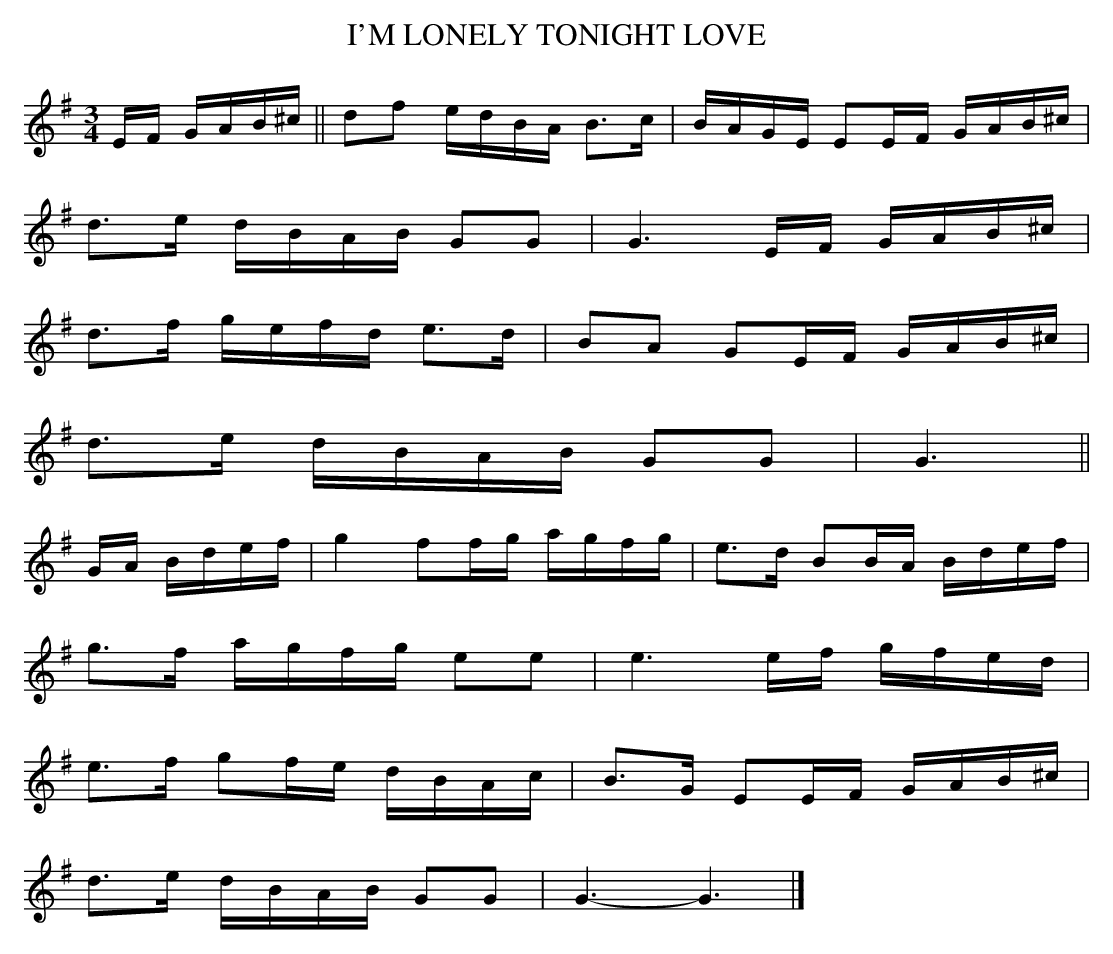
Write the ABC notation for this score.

X:1
T:I'M LONELY TONIGHT LOVE
Y:"moderate"
M:3/4
L:1/8
K:G
E/F/ G/A/B/^c/||df e/d/B/A/ B>c|B/A/G/E/ EE/F/ G/A/B/^c/|
d>e d/B/A/B/ GG|G3 E/F/ G/A/B/^c/|
d>f g/e/f/d/ e>d|BA GE/F/ G/A/B/^c/|
d>e d/B/A/B/ GG|G3||
G/A/ B/d/e/f/|g2ff/g/ a/g/f/g/|e>d BB/A/ B/d/e/f/|
g>f a/g/f/g/ ee|e3 e/f/ g/f/e/d/|
e>f gf/e/ d/B/A/c/|B>G EE/F/ G/A/B/^c/|
d>e d/B/A/B/ GG|G3-G3|]
